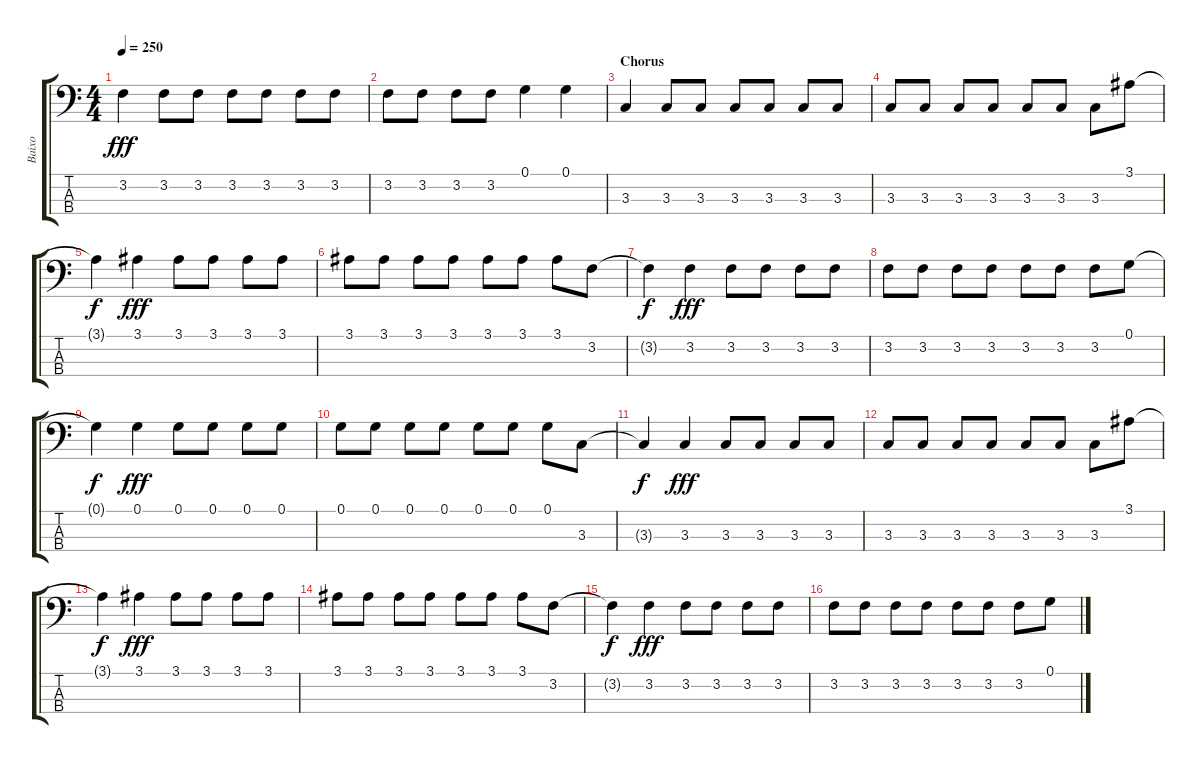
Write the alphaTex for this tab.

\track ("Baixo" "Baixo") {instrument electricbassfinger}
\staff {score tabs}
\tuning (G2 D2 A1 E1) {hide}
\ts (4 4)
\tempo 250
\clef f4
\ks c
3.2.4{dy fff} 3.2.8 3.2.8 3.2.8 3.2.8 3.2.8 3.2.8 |
3.2.8 3.2.8 3.2.8 3.2.8 0.1.4 0.1.4 |
\section ("" "Chorus")
3.3.4 3.3.8 3.3.8 3.3.8 3.3.8 3.3.8 3.3.8 |
3.3.8 3.3.8 3.3.8 3.3.8 3.3.8 3.3.8 3.3.8 3.1.8 |
3.1{t}.4{dy f} 3.1.4{dy fff} 3.1.8 3.1.8 3.1.8 3.1.8 |
3.1.8 3.1.8 3.1.8 3.1.8 3.1.8 3.1.8 3.1.8 3.2.8 |
3.2{t}.4{dy f} 3.2.4{dy fff} 3.2.8 3.2.8 3.2.8 3.2.8 |
3.2.8 3.2.8 3.2.8 3.2.8 3.2.8 3.2.8 3.2.8 0.1.8 |
0.1{t}.4{dy f} 0.1.4{dy fff} 0.1.8 0.1.8 0.1.8 0.1.8 |
0.1.8 0.1.8 0.1.8 0.1.8 0.1.8 0.1.8 0.1.8 3.3.8 |
3.3{t}.4{dy f} 3.3.4{dy fff} 3.3.8 3.3.8 3.3.8 3.3.8 |
3.3.8 3.3.8 3.3.8 3.3.8 3.3.8 3.3.8 3.3.8 3.1.8 |
3.1{t}.4{dy f} 3.1.4{dy fff} 3.1.8 3.1.8 3.1.8 3.1.8 |
3.1.8 3.1.8 3.1.8 3.1.8 3.1.8 3.1.8 3.1.8 3.2.8 |
3.2{t}.4{dy f} 3.2.4{dy fff} 3.2.8 3.2.8 3.2.8 3.2.8 |
3.2.8 3.2.8 3.2.8 3.2.8 3.2.8 3.2.8 3.2.8 0.1.8
